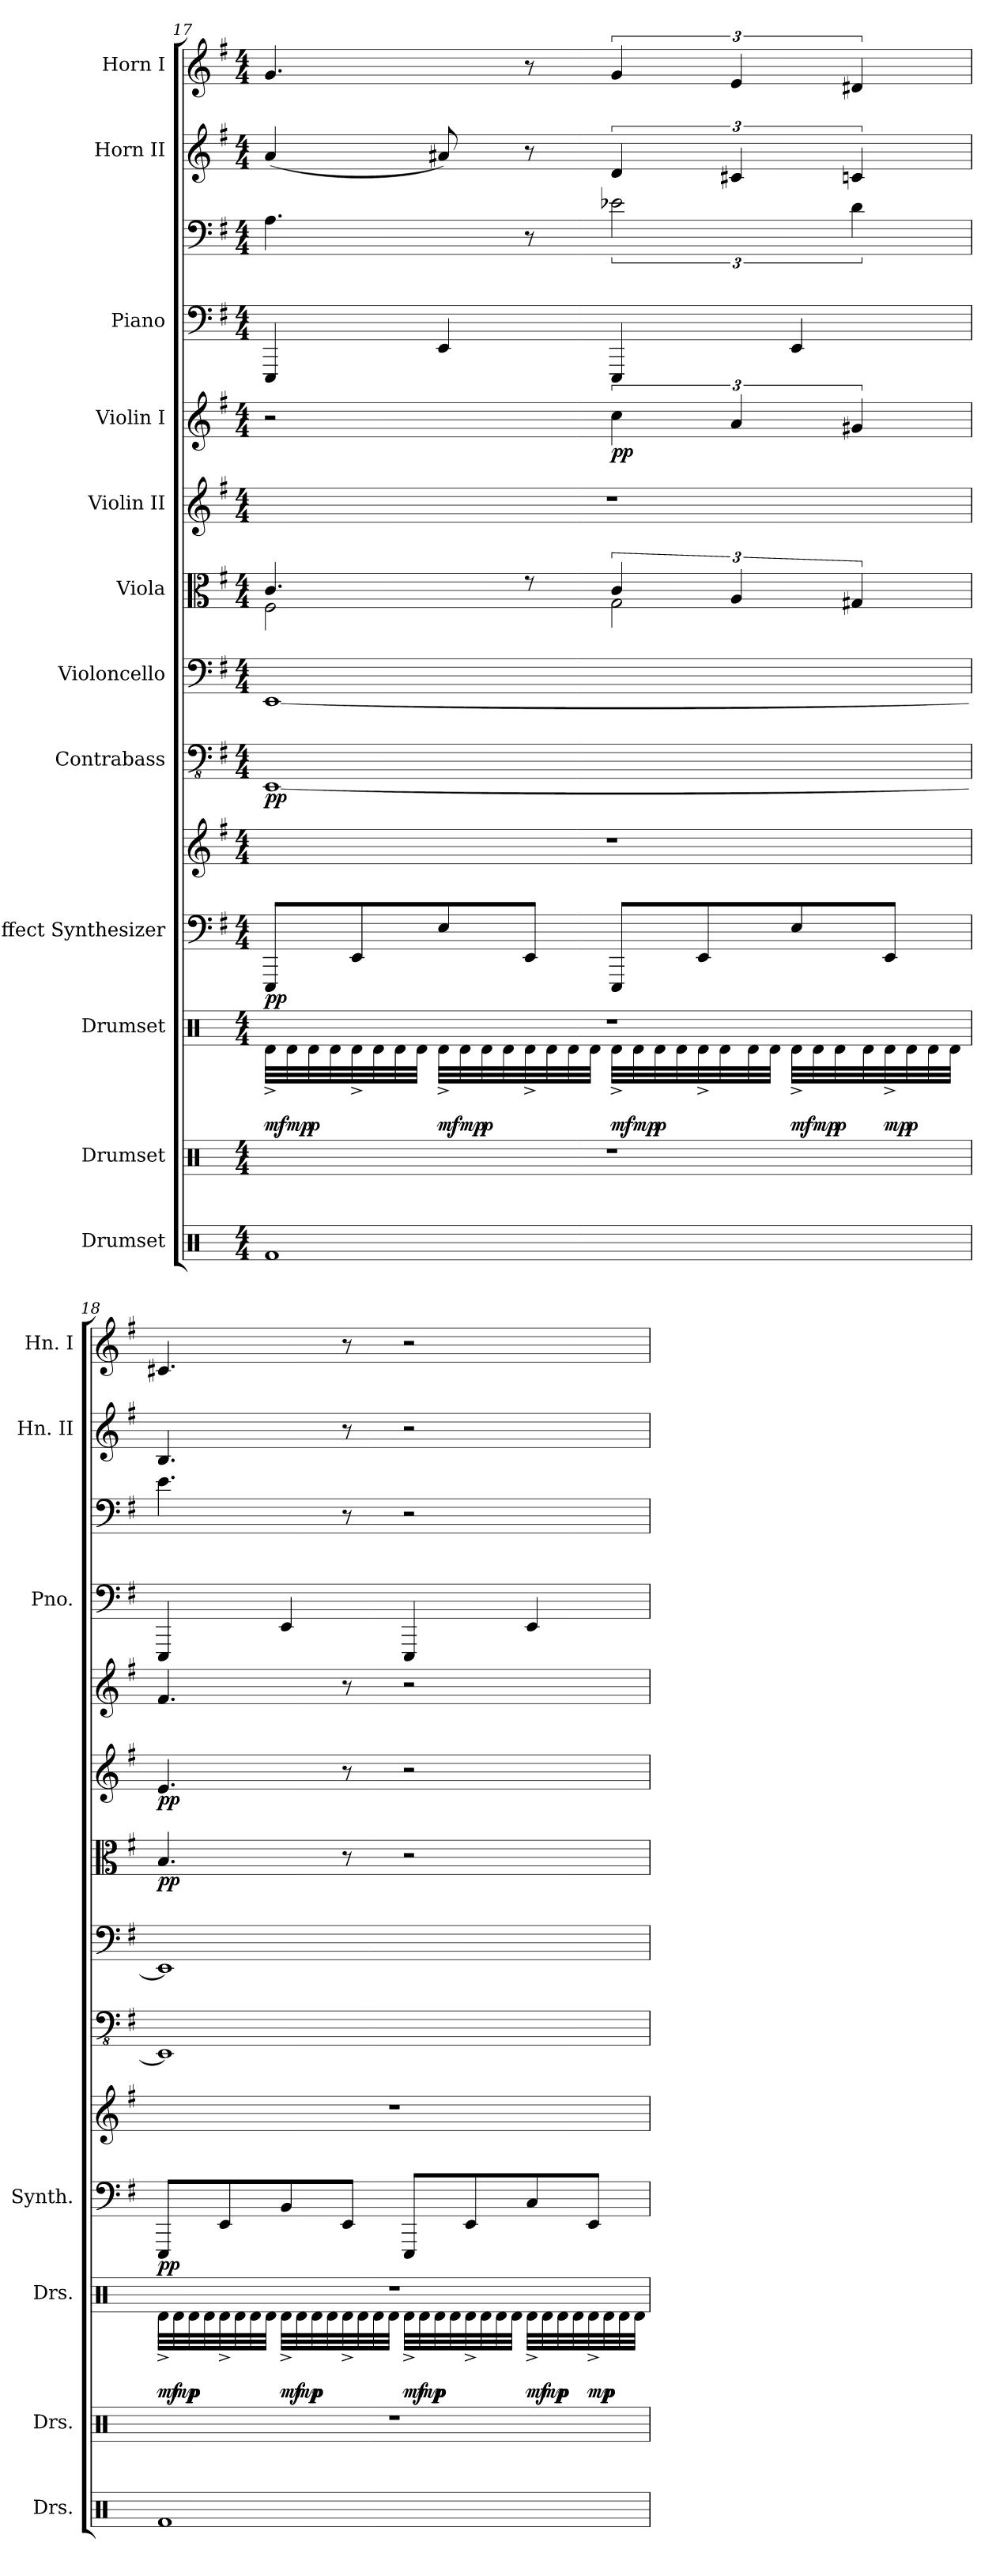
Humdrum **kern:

**kern	**kern	**kern	**dynam	**kern	**kern	**dynam	**kern	**dynam	**kern	**kern	**dynam	**kern	**dynam	**kern	**dynam	**kern	**kern	**kern	**kern
*part12	*part11	*part10	*part10	*part9	*part9	*part9	*part8	*part8	*part7	*part6	*part6	*part5	*part5	*part4	*part4	*part3	*part3	*part2	*part1
*staff14	*staff13	*staff12	*staff12	*staff11	*staff10	*staff10/11	*staff9	*staff9	*staff8	*staff7	*staff7	*staff6	*staff6	*staff5	*staff5	*staff4	*staff3	*staff2	*staff1
*I"Drumset	*I"Drumset	*I"Drumset	*	*I"Effect Synthesizer	*	*	*I"Contrabass	*	*I"Violoncello	*I"Viola	*	*I"Violin II	*	*I"Violin I	*	*I"Piano	*	*I"Horn II	*I"Horn I
*I'Drs.	*I'Drs.	*I'Drs.	*	*I'Synth.	*	*	*	*	*	*	*	*	*	*	*	*I'Pno.	*	*I'Hn. II	*I'Hn. I
!!LO:PB:g=z
*clefX	*clefX	*clefX	*	*clefF4	*clefG2	*	*clefFv4	*	*clefF4	*clefC3	*	*clefG2	*	*clefG2	*	*clefF4	*clefF4	*clefG2	*clefG2
*	*	*	*	*	*	*	*	*	*	*	*	*	*	*	*	*	*	*ITrd4c7	*ITrd4c7
*k[]	*k[]	*k[]	*	*k[f#]	*k[f#]	*	*k[f#]	*	*k[f#]	*k[f#]	*	*k[f#]	*	*k[f#]	*	*k[f#]	*k[f#]	*k[]	*k[]
*M4/4	*M4/4	*M4/4	*	*M4/4	*M4/4	*	*M4/4	*	*M4/4	*M4/4	*	*M4/4	*	*M4/4	*	*M4/4	*M4/4	*M4/4	*M4/4
=17	=17	=17	=17	=17	=17	=17	=17	=17	=17	=17	=17	=17	=17	=17	=17	=17	=17	=17	=17
*	*	*^	*	*	*	*	*	*	*	*^	*	*	*	*	*	*	*	*	*
!	!	!	!	!LO:DY:b	!	!	!LO:DY:b=2	!	!LO:DY:b	!	!	!	!	!	!	!	!	!	!	!	!
1Rf	1r	1r	32Rd^\LLL	mf	8EEE/L	1r	pp	[1EEE	pp	[1EE	4.c/	2F#\	.	1r	.	2r	.	4EEE/	4.A\	(4d/	4.c/
!	!	!	!	!LO:DY:b	!	!	!	!	!	!	!	!	!	!	!	!	!	!	!	!	!
.	.	.	32Rd\	mp	.	.	.	.	.	.	.	.	.	.	.	.	.	.	.	.	.
!	!	!	!	!LO:DY:b	!	!	!	!	!	!	!	!	!	!	!	!	!	!	!	!	!
.	.	.	32Rd\	p	.	.	.	.	.	.	.	.	.	.	.	.	.	.	.	.	.
.	.	.	32Rd\	.	.	.	.	.	.	.	.	.	.	.	.	.	.	.	.	.	.
.	.	.	32Rd^\	.	8EE/	.	.	.	.	.	.	.	.	.	.	.	.	.	.	.	.
.	.	.	32Rd\	.	.	.	.	.	.	.	.	.	.	.	.	.	.	.	.	.	.
.	.	.	32Rd\	.	.	.	.	.	.	.	.	.	.	.	.	.	.	.	.	.	.
.	.	.	32Rd\JJJ	.	.	.	.	.	.	.	.	.	.	.	.	.	.	.	.	.	.
!	!	!	!	!LO:DY:b	!	!	!	!	!	!	!	!	!	!	!	!	!	!	!	!	!
.	.	.	32Rd^\LLL	mf	8E/	.	.	.	.	.	.	.	.	.	.	.	.	4EE/	.	8d#X/)	.
!	!	!	!	!LO:DY:b	!	!	!	!	!	!	!	!	!	!	!	!	!	!	!	!	!
.	.	.	32Rd\	mp	.	.	.	.	.	.	.	.	.	.	.	.	.	.	.	.	.
!	!	!	!	!LO:DY:b	!	!	!	!	!	!	!	!	!	!	!	!	!	!	!	!	!
.	.	.	32Rd\	p	.	.	.	.	.	.	.	.	.	.	.	.	.	.	.	.	.
.	.	.	32Rd\	.	.	.	.	.	.	.	.	.	.	.	.	.	.	.	.	.	.
.	.	.	32Rd^\	.	8EE/J	.	.	.	.	.	8r	.	.	.	.	.	.	.	8r	8r	8r
.	.	.	32Rd\	.	.	.	.	.	.	.	.	.	.	.	.	.	.	.	.	.	.
.	.	.	32Rd\	.	.	.	.	.	.	.	.	.	.	.	.	.	.	.	.	.	.
.	.	.	32Rd\JJJ	.	.	.	.	.	.	.	.	.	.	.	.	.	.	.	.	.	.
!	!	!	!	!LO:DY:b	!	!	!	!	!	!	!	!	!	!	!	!	!LO:DY:b	!	!	!	!
.	.	.	32Rd^\LLL	mf	8EEE/L	.	.	.	.	.	6c/	2G\	.	.	.	6cc\	pp	4EEE/	3e-X\	6G/	6c/
!	!	!	!	!LO:DY:b	!	!	!	!	!	!	!	!	!	!	!	!	!	!	!	!	!
.	.	.	32Rd\	mp	.	.	.	.	.	.	.	.	.	.	.	.	.	.	.	.	.
!	!	!	!	!LO:DY:b	!	!	!	!	!	!	!	!	!	!	!	!	!	!	!	!	!
.	.	.	32Rd\	p	.	.	.	.	.	.	.	.	.	.	.	.	.	.	.	.	.
.	.	.	32Rd\	.	.	.	.	.	.	.	.	.	.	.	.	.	.	.	.	.	.
.	.	.	32Rd^\	.	8EE/	.	.	.	.	.	.	.	.	.	.	.	.	.	.	.	.
.	.	.	32Rd\	.	.	.	.	.	.	.	.	.	.	.	.	.	.	.	.	.	.
.	.	.	.	.	.	.	.	.	.	.	6A/	.	.	.	.	6a/	.	.	.	6F#X/	6A/
.	.	.	32Rd\	.	.	.	.	.	.	.	.	.	.	.	.	.	.	.	.	.	.
.	.	.	32Rd\JJJ	.	.	.	.	.	.	.	.	.	.	.	.	.	.	.	.	.	.
!	!	!	!	!LO:DY:b	!	!	!	!	!	!	!	!	!	!	!	!	!	!	!	!	!
.	.	.	32Rd^\LLL	mf	8E/	.	.	.	.	.	.	.	.	.	.	.	.	4EE/	.	.	.
!	!	!	!	!LO:DY:b	!	!	!	!	!	!	!	!	!	!	!	!	!	!	!	!	!
.	.	.	32Rd\	mp	.	.	.	.	.	.	.	.	.	.	.	.	.	.	.	.	.
!	!	!	!	!LO:DY:b	!	!	!	!	!	!	!	!	!	!	!	!	!	!	!	!	!
.	.	.	32Rd\	p	.	.	.	.	.	.	.	.	.	.	.	.	.	.	.	.	.
.	.	.	.	.	.	.	.	.	.	.	6G#X/	.	.	.	.	6g#X/	.	.	6d\	6Fn/	6G#X/
.	.	.	32Rd\	.	.	.	.	.	.	.	.	.	.	.	.	.	.	.	.	.	.
!	!	!	!	!LO:DY:b	!	!	!	!	!	!	!	!	!	!	!	!	!	!	!	!	!
.	.	.	32Rd^\	mp	8EE/J	.	.	.	.	.	.	.	.	.	.	.	.	.	.	.	.
!	!	!	!	!LO:DY:b	!	!	!	!	!	!	!	!	!	!	!	!	!	!	!	!	!
.	.	.	32Rd\	p	.	.	.	.	.	.	.	.	.	.	.	.	.	.	.	.	.
.	.	.	32Rd\	.	.	.	.	.	.	.	.	.	.	.	.	.	.	.	.	.	.
.	.	.	32Rd\JJJ	.	.	.	.	.	.	.	.	.	.	.	.	.	.	.	.	.	.
*	*	*	*	*	*	*	*	*	*	*	*v	*v	*	*	*	*	*	*	*	*	*
!!LO:PB:g=z
=18	=18	=18	=18	=18	=18	=18	=18	=18	=18	=18	=18	=18	=18	=18	=18	=18	=18	=18	=18	=18
!	!	!	!	!LO:DY:b	!	!	!LO:DY:b=2	!	!	!	!	!LO:DY:b	!	!LO:DY:b	!	!	!	!	!	!
1Rf	1r	1r	32Rd^\LLL	mf	8EEE/L	1r	pp	1EEE]	.	1EE]	4.B/	pp	4.e/	pp	4.f#/	.	4EEE/	4.e\	4.E/	4.F#X/
!	!	!	!	!LO:DY:b	!	!	!	!	!	!	!	!	!	!	!	!	!	!	!	!
.	.	.	32Rd\	mp	.	.	.	.	.	.	.	.	.	.	.	.	.	.	.	.
!	!	!	!	!LO:DY:b	!	!	!	!	!	!	!	!	!	!	!	!	!	!	!	!
.	.	.	32Rd\	p	.	.	.	.	.	.	.	.	.	.	.	.	.	.	.	.
.	.	.	32Rd\	.	.	.	.	.	.	.	.	.	.	.	.	.	.	.	.	.
.	.	.	32Rd^\	.	8EE/	.	.	.	.	.	.	.	.	.	.	.	.	.	.	.
.	.	.	32Rd\	.	.	.	.	.	.	.	.	.	.	.	.	.	.	.	.	.
.	.	.	32Rd\	.	.	.	.	.	.	.	.	.	.	.	.	.	.	.	.	.
.	.	.	32Rd\JJJ	.	.	.	.	.	.	.	.	.	.	.	.	.	.	.	.	.
!	!	!	!	!LO:DY:b	!	!	!	!	!	!	!	!	!	!	!	!	!	!	!	!
.	.	.	32Rd^\LLL	mf	8BB/	.	.	.	.	.	.	.	.	.	.	.	4EE/	.	.	.
!	!	!	!	!LO:DY:b	!	!	!	!	!	!	!	!	!	!	!	!	!	!	!	!
.	.	.	32Rd\	mp	.	.	.	.	.	.	.	.	.	.	.	.	.	.	.	.
!	!	!	!	!LO:DY:b	!	!	!	!	!	!	!	!	!	!	!	!	!	!	!	!
.	.	.	32Rd\	p	.	.	.	.	.	.	.	.	.	.	.	.	.	.	.	.
.	.	.	32Rd\	.	.	.	.	.	.	.	.	.	.	.	.	.	.	.	.	.
.	.	.	32Rd^\	.	8EE/J	.	.	.	.	.	8r	.	8r	.	8r	.	.	8r	8r	8r
.	.	.	32Rd\	.	.	.	.	.	.	.	.	.	.	.	.	.	.	.	.	.
.	.	.	32Rd\	.	.	.	.	.	.	.	.	.	.	.	.	.	.	.	.	.
.	.	.	32Rd\JJJ	.	.	.	.	.	.	.	.	.	.	.	.	.	.	.	.	.
!	!	!	!	!LO:DY:b	!	!	!	!	!	!	!	!	!	!	!	!	!	!	!	!
.	.	.	32Rd^\LLL	mf	8EEE/L	.	.	.	.	.	2r	.	2r	.	2r	.	4EEE/	2r	2r	2r
!	!	!	!	!LO:DY:b	!	!	!	!	!	!	!	!	!	!	!	!	!	!	!	!
.	.	.	32Rd\	mp	.	.	.	.	.	.	.	.	.	.	.	.	.	.	.	.
!	!	!	!	!LO:DY:b	!	!	!	!	!	!	!	!	!	!	!	!	!	!	!	!
.	.	.	32Rd\	p	.	.	.	.	.	.	.	.	.	.	.	.	.	.	.	.
.	.	.	32Rd\	.	.	.	.	.	.	.	.	.	.	.	.	.	.	.	.	.
.	.	.	32Rd^\	.	8EE/	.	.	.	.	.	.	.	.	.	.	.	.	.	.	.
.	.	.	32Rd\	.	.	.	.	.	.	.	.	.	.	.	.	.	.	.	.	.
.	.	.	32Rd\	.	.	.	.	.	.	.	.	.	.	.	.	.	.	.	.	.
.	.	.	32Rd\JJJ	.	.	.	.	.	.	.	.	.	.	.	.	.	.	.	.	.
!	!	!	!	!LO:DY:b	!	!	!	!	!	!	!	!	!	!	!	!	!	!	!	!
.	.	.	32Rd^\LLL	mf	8C/	.	.	.	.	.	.	.	.	.	.	.	4EE/	.	.	.
!	!	!	!	!LO:DY:b	!	!	!	!	!	!	!	!	!	!	!	!	!	!	!	!
.	.	.	32Rd\	mp	.	.	.	.	.	.	.	.	.	.	.	.	.	.	.	.
!	!	!	!	!LO:DY:b	!	!	!	!	!	!	!	!	!	!	!	!	!	!	!	!
.	.	.	32Rd\	p	.	.	.	.	.	.	.	.	.	.	.	.	.	.	.	.
.	.	.	32Rd\	.	.	.	.	.	.	.	.	.	.	.	.	.	.	.	.	.
!	!	!	!	!LO:DY:b	!	!	!	!	!	!	!	!	!	!	!	!	!	!	!	!
.	.	.	32Rd^\	mp	8EE/J	.	.	.	.	.	.	.	.	.	.	.	.	.	.	.
!	!	!	!	!LO:DY:b	!	!	!	!	!	!	!	!	!	!	!	!	!	!	!	!
.	.	.	32Rd\	p	.	.	.	.	.	.	.	.	.	.	.	.	.	.	.	.
.	.	.	32Rd\	.	.	.	.	.	.	.	.	.	.	.	.	.	.	.	.	.
.	.	.	32Rd\JJJ	.	.	.	.	.	.	.	.	.	.	.	.	.	.	.	.	.
*	*	*v	*v	*	*	*	*	*	*	*	*	*	*	*	*	*	*	*	*	*
=	=	=	=	=	=	=	=	=	=	=	=	=	=	=	=	=	=	=	=
*-	*-	*-	*-	*-	*-	*-	*-	*-	*-	*-	*-	*-	*-	*-	*-	*-	*-	*-	*-
